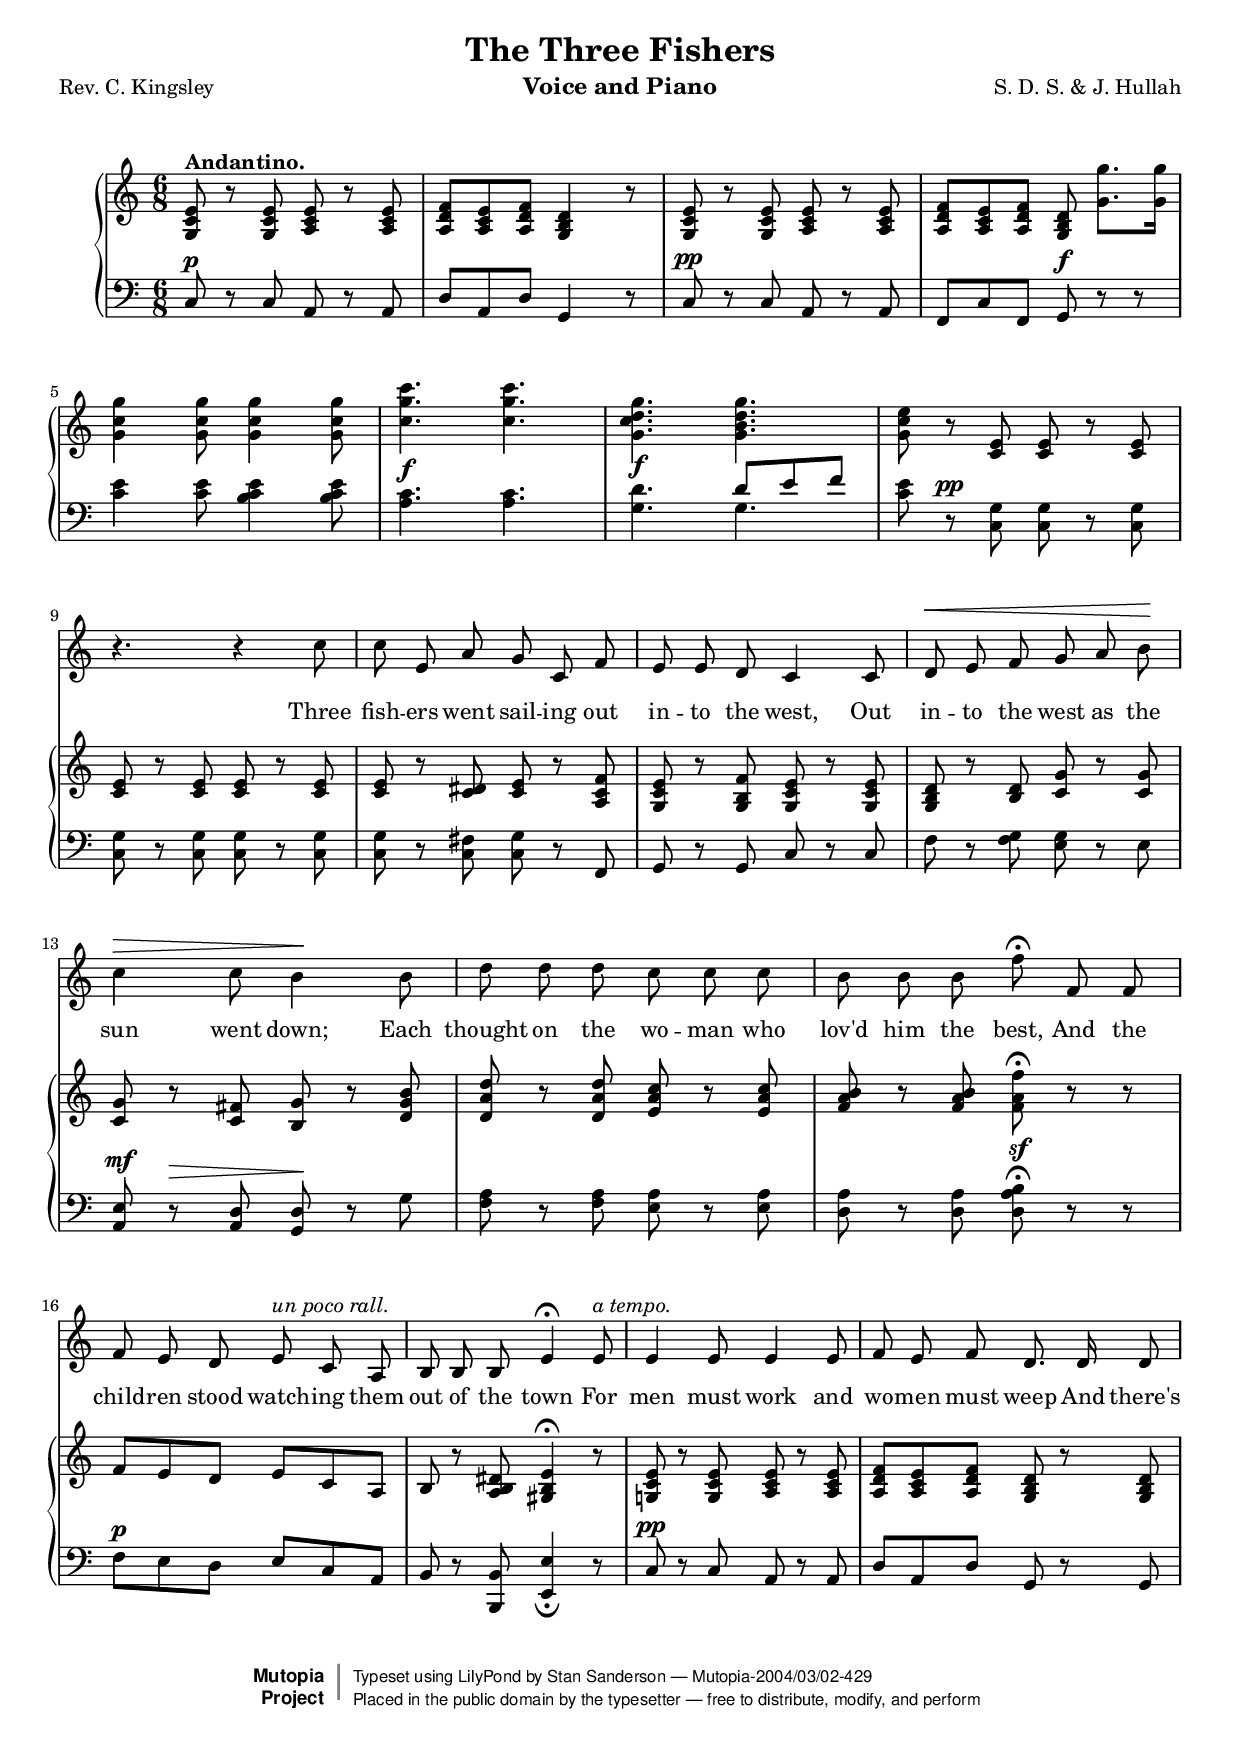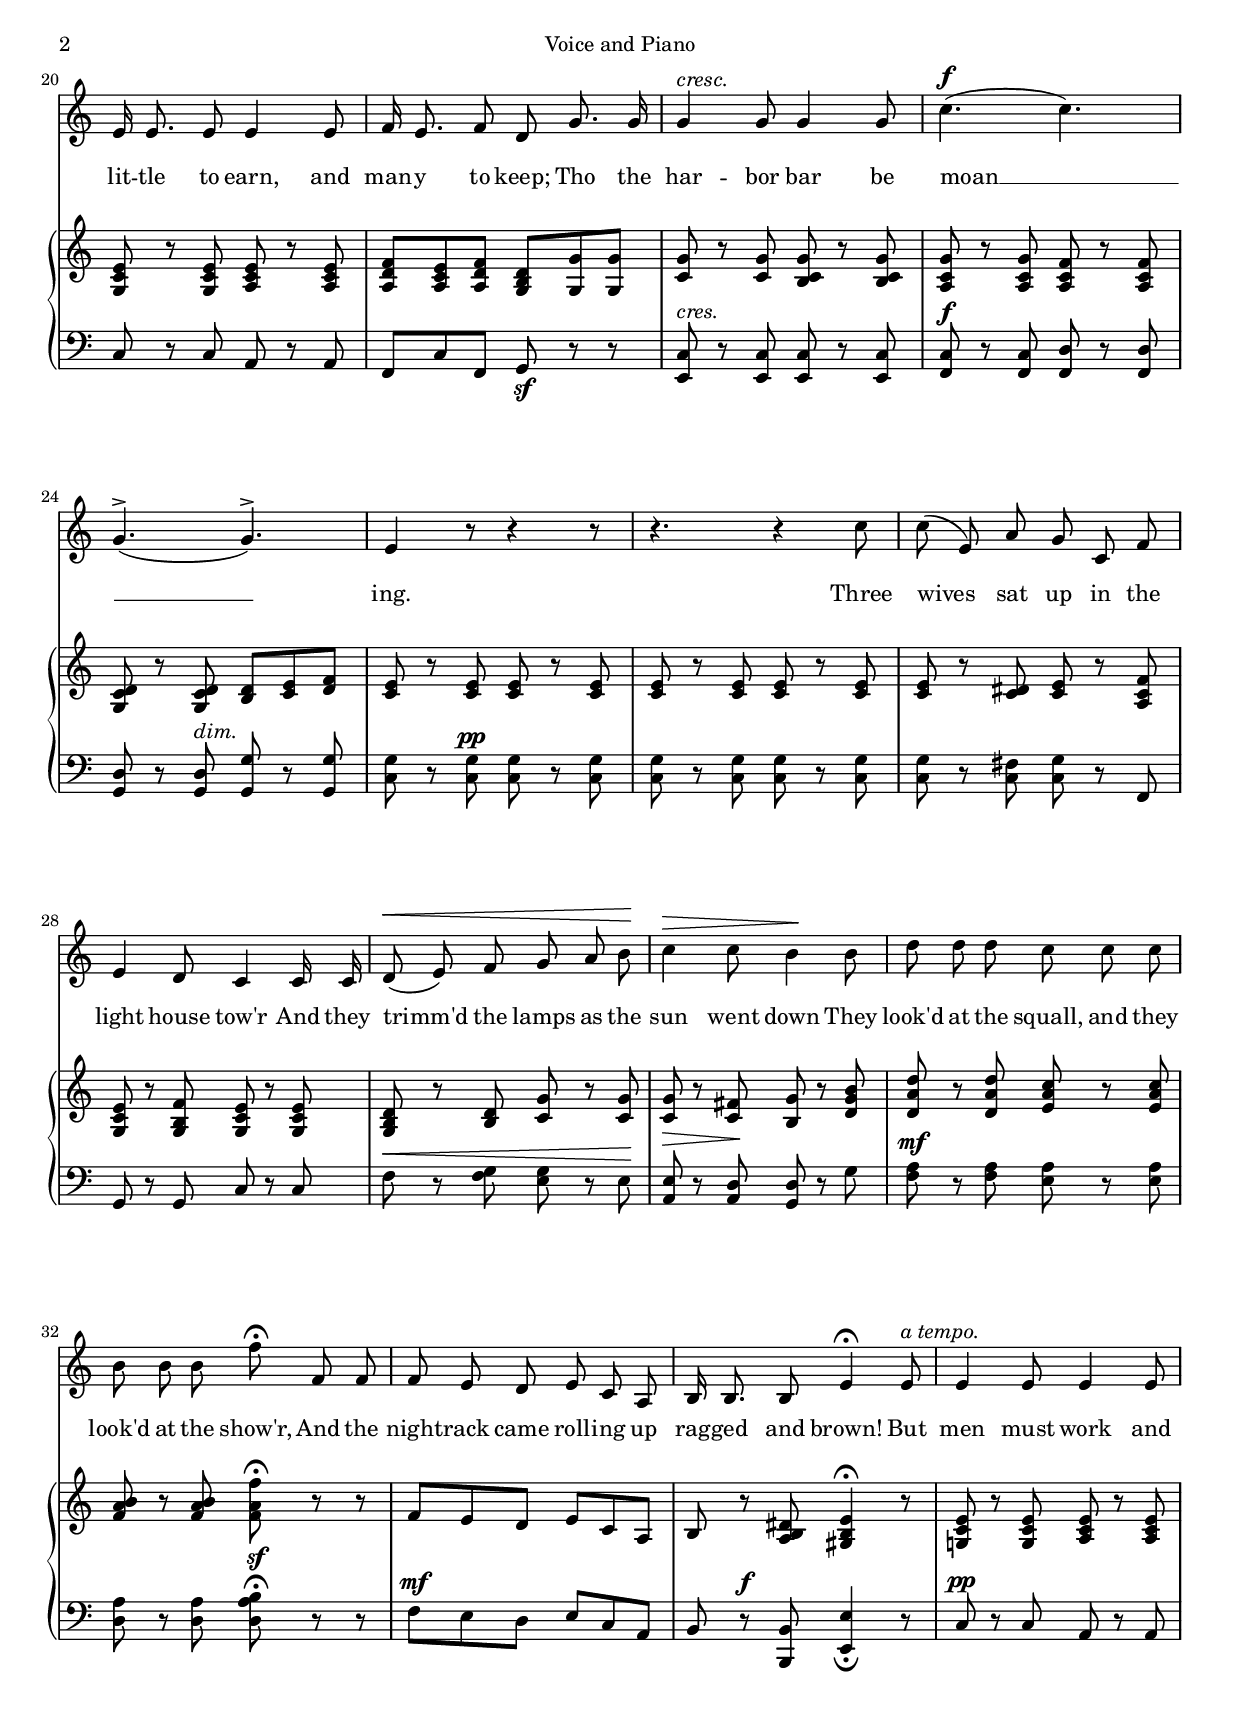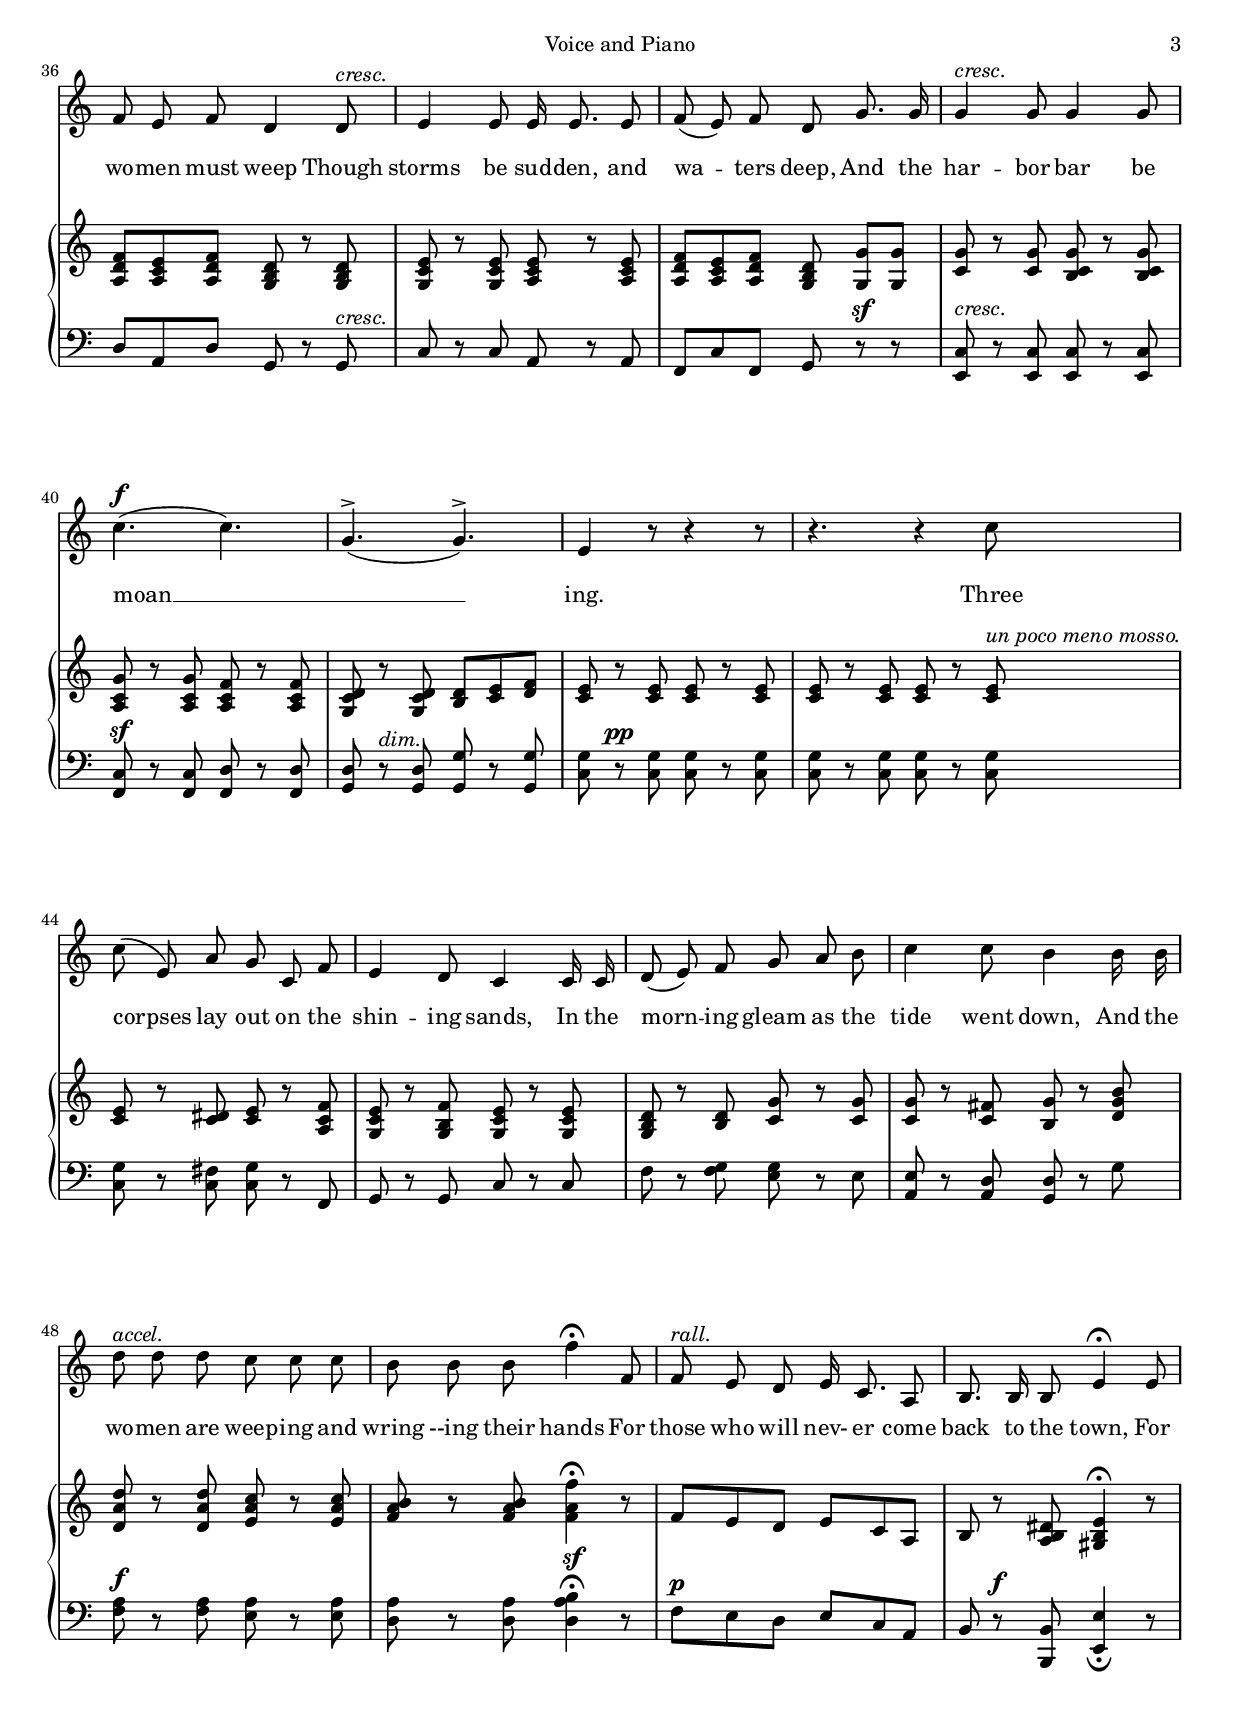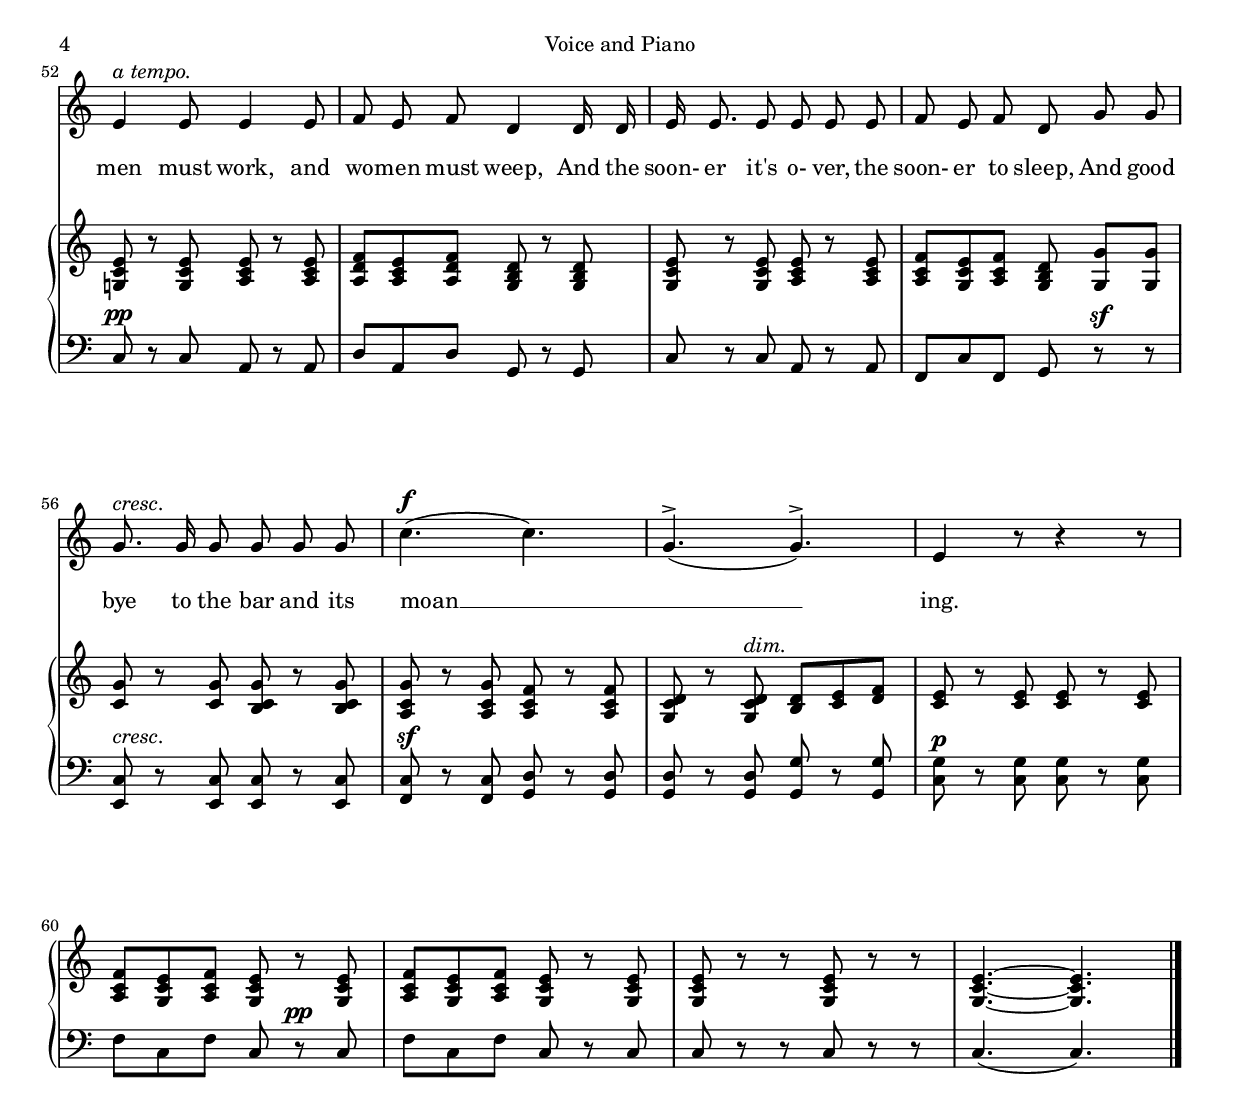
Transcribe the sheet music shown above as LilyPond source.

\version "2.18.2"
\include "english.ly"

#(set-global-staff-size 18)

\header {
  title = "The Three Fishers"
  composer = "S. D. S. & J. Hullah"
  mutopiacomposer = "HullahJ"
  poet = "Rev. C. Kingsley"
  instrument = "Voice and Piano"
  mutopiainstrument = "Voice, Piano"
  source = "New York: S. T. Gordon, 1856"
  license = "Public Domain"
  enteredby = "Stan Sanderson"
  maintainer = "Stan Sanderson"
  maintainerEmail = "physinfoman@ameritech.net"
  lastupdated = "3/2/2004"

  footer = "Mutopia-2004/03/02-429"
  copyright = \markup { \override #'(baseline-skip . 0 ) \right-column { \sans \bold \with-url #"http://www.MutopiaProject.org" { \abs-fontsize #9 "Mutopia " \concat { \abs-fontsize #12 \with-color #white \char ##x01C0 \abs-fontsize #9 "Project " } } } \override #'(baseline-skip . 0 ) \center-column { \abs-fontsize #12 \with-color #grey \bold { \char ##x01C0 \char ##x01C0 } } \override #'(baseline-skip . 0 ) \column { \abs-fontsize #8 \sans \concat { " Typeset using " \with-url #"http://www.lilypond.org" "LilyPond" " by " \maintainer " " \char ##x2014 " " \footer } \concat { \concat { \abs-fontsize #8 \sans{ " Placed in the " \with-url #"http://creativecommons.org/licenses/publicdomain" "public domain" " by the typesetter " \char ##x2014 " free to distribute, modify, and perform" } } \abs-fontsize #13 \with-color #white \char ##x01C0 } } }
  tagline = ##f
}

\paper {
  top-margin = 6 \mm
  % default vertical spacing values have been multiplied by 1.5, except where noted with **
  system-system-spacing = #'((basic-distance . 18) (minimum-distance . 12) (padding . 1.5))
  % defaults are 12, 8, and 1
  score-system-spacing = #'((basic-distance . 21) (minimum-distance . 12) (padding . 1.5))
  % defaults are 14, 8, and 1
  markup-system-spacing = #'((basic-distance . 7.5) (padding . 6))
  % defaults are 5 and 0.5**
  score-markup-spacing = #'((basic-distance . 18) (padding . 0.75))
  % defaults are 12 and 0.5
  markup-markup-spacing = #'((basic-distance . 1.5) (padding . 0.75))
  % defaults are 1 and 0.5
  top-system-spacing = #'((basic-distance . 1.5) (padding . 1.5))
  % defaults are 1 and 1
  top-markup-spacing = #'((basic-distance . 4) (padding 1.5))
  % defaults are none** and 1
  last-bottom-spacing = #'((basic-distance . 1.5) (padding . 5))
  % defaults are 1 and 1**
}

\layout {
  % #(set-paper-size = "letter")
  indent = 8 \mm
  % interscoreline = 4.0 \mm
  % default vertical spacing values have been multiplied by 1.5, except where noted with **
  \context {
    \Staff
    \override VerticalAxisGroup.default-staff-staff-spacing =
    #'((basic-distance . 13.5) (minimum-distance . 12) (padding . 1.5))
    % defaults are 9, 8, and 1
    \RemoveEmptyStaves
    \override VerticalAxisGroup.remove-first = ##t
  }
  \context {
    \Lyrics
    \override VerticalAxisGroup.nonstaff-relatedstaff-spacing =
    #'((basic-distance . 7.5) (padding . 0.75))
    % defaults are 5.5** and 0.5
    \override VerticalAxisGroup.nonstaff-unrelatedstaff-spacing.padding = #1.5
    % default is 1
  }
}


%% Spelling curiosities not corrected!

melody =  \relative c'' {
  \key c\major \time 6/8
  s4.*2*4 \break s4.*2*4 \break
  r4. r4 c8 | c e, a g c, f | e e d c4 c8 | d^\< e f g a b\! |
  c4^\> c8 b4\! b8 | d d d c c c | b b b f'\fermata f, f |
  f e d e^\markup {\italic "un poco rall."} c a |
  b b b e4\fermata e8^\markup {\italic "a tempo."} | e4 e8 e4 e8 |
  f8 e f d8. d16 d8 | e16 e8. e8 e4 e8 | f16 e8. f8 d g8. g16 |
  g4^\markup { \italic cresc. } g8 g4 g8 | c4.^\f(\melisma c) | g4.^>( g^>)\melismaEnd |

  e4 r8 r4 r8 |r4. r4 c'8 | c8( e,) a g c, f |
  e4 d8 c4 c16 c | d8^\<( e) f g a b\! | c4^\> c8 b4\! b8 |
  d8 d d c c c | b b b f'\fermata f, f |
  f e d e c a | b16 b8. b8 e4\fermata e8^\markup {\italic "a tempo."} | e4 e8 e4 e8 |
  f8 e f d4 d8^\markup { \italic cresc. } | e4 e8 e16 e8. e8 | f( e) f d g8. g16 |
  g4^\markup { \italic cresc. } g8 g4 g8 | c4.^\f(\melisma c) | g4.^>( g^>)\melismaEnd |

  e4 r8 r4 r8 |r4. r4 c'8 | c( e,) a g c, f | e4 d8 c4 c16 c | d8( e) f g a b |
  c4 c8 b4 b16 b | d8^\markup {\italic "accel."} d d c c c | b b b f'4\fermata f,8 |
  f8^\markup {\italic "rall."} e d e16 c8. a8 | b8. b16 b8 e4\fermata e8 |
  e4^\markup {\italic "a tempo."} e8 e4 e8 | f e f d4 d16 d |
  e16 e8. e8 e e e | f e f d g g | g8.^\markup {\italic "cresc."} g16 g8 g g g |
  c4.^\f(\melisma c) | g4.^>( g^>)\melismaEnd | e4 r8 r4 r8 |\break
}

textA = \lyricmode {
  Three fish -- ers went sail -- ing out in -- to the west, Out in -- to the west
  as the sun went down; Each thought on the wo -- man who lov'd him the best,
  And the child -- ren stood watch -- ing them out of the town
  For men must work and wo -- men must weep And there's lit -- tle to earn,
  and man -- y to keep; Tho the har -- bor bar be moan __ ing.
  Three wives sat up in the light house tow'r And they trimm'd the lamps
  as the sun went down They look'd at the squall, and they look'd at the show'r,
  And the night -- rack came roll -- ing up rag -- ged and brown!
  But men must work and wo -- men must weep Though storms be sud -- den,
  and wa -- ters deep, And the har -- bor bar be moan __ ing.
  Three corpses lay out on the shin -- ing sands, In the morn -- ing gleam as the
  tide went down, And the wo -- men are weep -- ing and wring --ing their hands
  For those who will nev- er come back to the town, For men must work,
  and wo -- men must weep, And the soon- er it's o- ver, the soon- er to sleep,
  And good bye to the bar and its moan __ ing.
}

%%%% page numbers refer to original edition

upper = \relative c' {
  \key c\major \time 6/8
  <g c e>8^\markup {\bold "Andantino."} r <g c e> <a c e> r <a c e> |
  <a d f>8 <a c e> <a d f> <g b d>4 r8 | <g c e> r <g c e> <a c e> r <a c e> |
  <a d f>8 <a c e> <a d f> <g b d> <g' g'>8.[ <g g'>16] |
  <g c g'>4 <g c g'>8 <g c g'>4 <g c g'>8 | <c g' c>4. <c g' c> | <g c d g> <g b d g> |
  <g c e>8 r <c, e> <c e> r <c e> |
  <c e> r <c e> <c e> r <c e> | <c e> r <c ds> <c e> r <a c f> |
  <g c e> r <g b f'> <g c e> r <g c e> | <g b d> r <b d> <c g'> r <c g'> |
  <c g'>8 r <c fs> <b g'> r <d g b> | <d a' d> r <d a' d> <e a c> r <e a c> |
  <f a b>8 r <f a b> <f a f'>\fermata r r |
  %% page2
  f8 e d e c a | b r <a b ds> <gs b e>4\fermata r8 | <g! c e> r <g c e> <a c e> r <a c e> |
  <a d f>8 <a c e> <a d f> <g b d> r <g b d> | <g c e> r <g c e> <a c e> r <a c e> |
  <a d f>8 <a c e> <a d f> <g b d> <g g'> <g g'> |
  <c g'>8 r <c g'> <b c g'> r <b c g'> | <a c g'> r <a c g'> <a c f> r <a c f> |
  <g c d> r <g c d> <b d> <c e> <d f> |
  <c e> r <c e> <c e> r <c e> | <c e> r <c e> <c e> r <c e> | <c e> r <c ds> <c e> r <a c f> |
%%% page 3
  <g c e>8 r <g b f'> <g c e> r <g c e> | <g b d> r <b d> <c g'> r <c g'> |
  <c g'> r <c fs> <b g'> r <d g b> |
  <d a' d> r <d a' d> <e a c> r <e a c> | <f a b> r <f a b> <f a f'>\fermata r r |
  f8 e d e c a | b r <a b ds> <gs b e>4\fermata r8 | <g! c e> r <g c e> <a c e> r <a c e> |
  <a d f>8 <a c e> <a d f> <g b d> r <g b d> | <g c e> r <g c e> <a c e> r <a c e> |
  <a d f>8 <a c e> <a d f> <g b d> <g g'>[ <g g'>] |
%%% page4
  <g' c,> r <g c,> <g c, b> r <g c, b> | <g c, a> r <g c, a> <f c a> r <f c a> |
  <d c g> r <d c g> <d b> <e c> <f d> |
  <e c> r <e c> <e c> r <e c> |
  <e c> r <e c> <e c> r <e c>^\markup {\italic "un poco meno mosso."} |
  <e c> r <ds c> <e c> r <f c a> |
  <e c g> r <f b, g> <e c g> r <e c g> | <d b g> r <d b> <g c,> r <g c,> |
  <g c,> r <fs c> <g b,> r <b g d> |
  <d a d,> r <d a d,> <c a e> r <c a e> | <b a f> r <b a f> <f' a, f>4\fermata r8 |
  f, e d e c a |
%%% page 5
  b r <ds b a> <e b gs>4\fermata r8 | <e c g!> r <e c g> <e c a> r <e c a> |
  <f d a> <e c a> <f d a> <d b g> r <d b g> |
  <e c g> r < e c g> <e c a> r <e c a> | <f c a> <e c g> <f c a> <d b g> <g g,>[ <g g,>] |
  <g c,> r <g c,> <g c, b> r < g c, b> |
  <g c, a> r <g c, a> <f c a> r <f c a> | <d c g> r <d c g>^\markup { \italic dim. } <d b> <e c> <f d> |
  <e c> r <e c> <e c> r <e c> |
  <f c a> <e c g> <f c a> <e c g> r <e c g> | <f c a> <e c g> <f c a> <e c g> r <e c g> |
  <e c g> r r <e c g> r r | <e c g>4. ~ <e c g>
}

lower = \relative c {
  \key c\major \time 6/8
  c8^\p r c a r a | d a d g,4 r8 | c^\pp r c a r a | f c' f, g^\f r r |
  <c' e>4 <c e>8 <b c e>4 <b c e>8 | <a c>4.^\f <a c> | <g d'>^\f <<{ d'8 e f }\\{ g,4.}>> |
  <c e>8 r^\pp <c, g'> <c g'> r <c g'> |
  <c g'>8 r <c g'> <c g'> r <c g'> | <c g'> r <c fs> <c g'> r f, | g r g c r c |
  f r <f g> <e g> r e |
  <e a,>8^\mf r^\> <d a> <d g,>\! r g | <f a> r <f a> <e a> r <e a> |
  <d a'>8 r <d a'> <d a' b>^\sf\fermata r r
  %% page2
  f^\p e d e c a | b r <b b,> <e e,>4_\fermata r8 | c^\pp r c a r a |
  d a d g, r g | c r c a r a |f c' f, g\sf r r |
  <c e,>^\markup {\italic cres. } r <c e,> <c e,> r <c e,> | <c f,>^\f r <c f,> <d f,> r <d f,> |
  <d g,> r <d g,>^\markup { \italic dim. } <g g,> r <g g,> |
  <g c,> r <g c,>^\pp <g c,> r <g c,> | <g c,> r <g c,> <g c,> r <g c,> |
  <g c,> r <fs c> <g c,> r f, |
%%% page 3
  g8 r g c r c | f^\< r <f g> <e g> r e\! | <e a,>^\> r <d a>\! <d g,> r g |
  <f a>^\mf r <f a> <e a> r <e a> | <d a'>8 r <d a'> <d a' b>^\sf\fermata r r
  f^\mf e d e c a | b r^\f <b b,> <e e,>4_\fermata r8 | c^\pp r c a r a |
  d a d g, r g^\markup {\italic cresc. } | c r c a r a | f c' f, g r^\sf r
%%% page 4
  <c e,>^\markup {\italic cresc. } r <c e,> <c e,> r <c e,> | <c f,>^\sf r <c f,> <d f,> r <d f,> |
  <d g,> r^\markup {\italic dim. } <d g,> <g g,> r <g g,> |
  <g c,> r^\pp <g c,> <g c,> r <g c,> | <g c,> r <g c,> <g c,> r <g c,> |
  <g c,> r <fs c> <g c,> r f, |
  g r g c r c | f r <f g> <e g> r e | <e a,> r <d a> <d g,> r g |
  <f a>^\f r <f a> <e a> r <e a> | <d a'>8 r <d a'> <d a' b>4^\sf\fermata r8 |
  f^\p e d e c a |
%%% page 5
  b8 r^\f <b b,> <e e,>4_\fermata r8 | c^\pp r c a r a | d a d g, r g |
  c r c a r a | f c' f, g r^\sf r | <c e,>^\markup {\italic cresc. } r <c e,> <c e,> r <c e,> |
  <c f,>^\sf r <c f,> <d g,> r <d g,> | <d g,> r <d g,> <g g,> r <g g,> |
  <g c,>^\p r <g c,> <g c,> r <g c,> |
  f c f c r^\pp c |f c f c r c | c r r c r r | c4.( c) | \bar "|."
}

\score {
  <<
    \context Voice = "mel" {
      \autoBeamOff
      \melody
    }
    \lyricsto mel \new Lyrics \textA

    \context PianoStaff <<
      \context Staff = "upper" \upper
      \context Staff = "lower" <<
        \clef bass
        \lower
      >>
    >>
  >>
  \layout { }
  \midi {
    \tempo 4. = 40
  }
}
